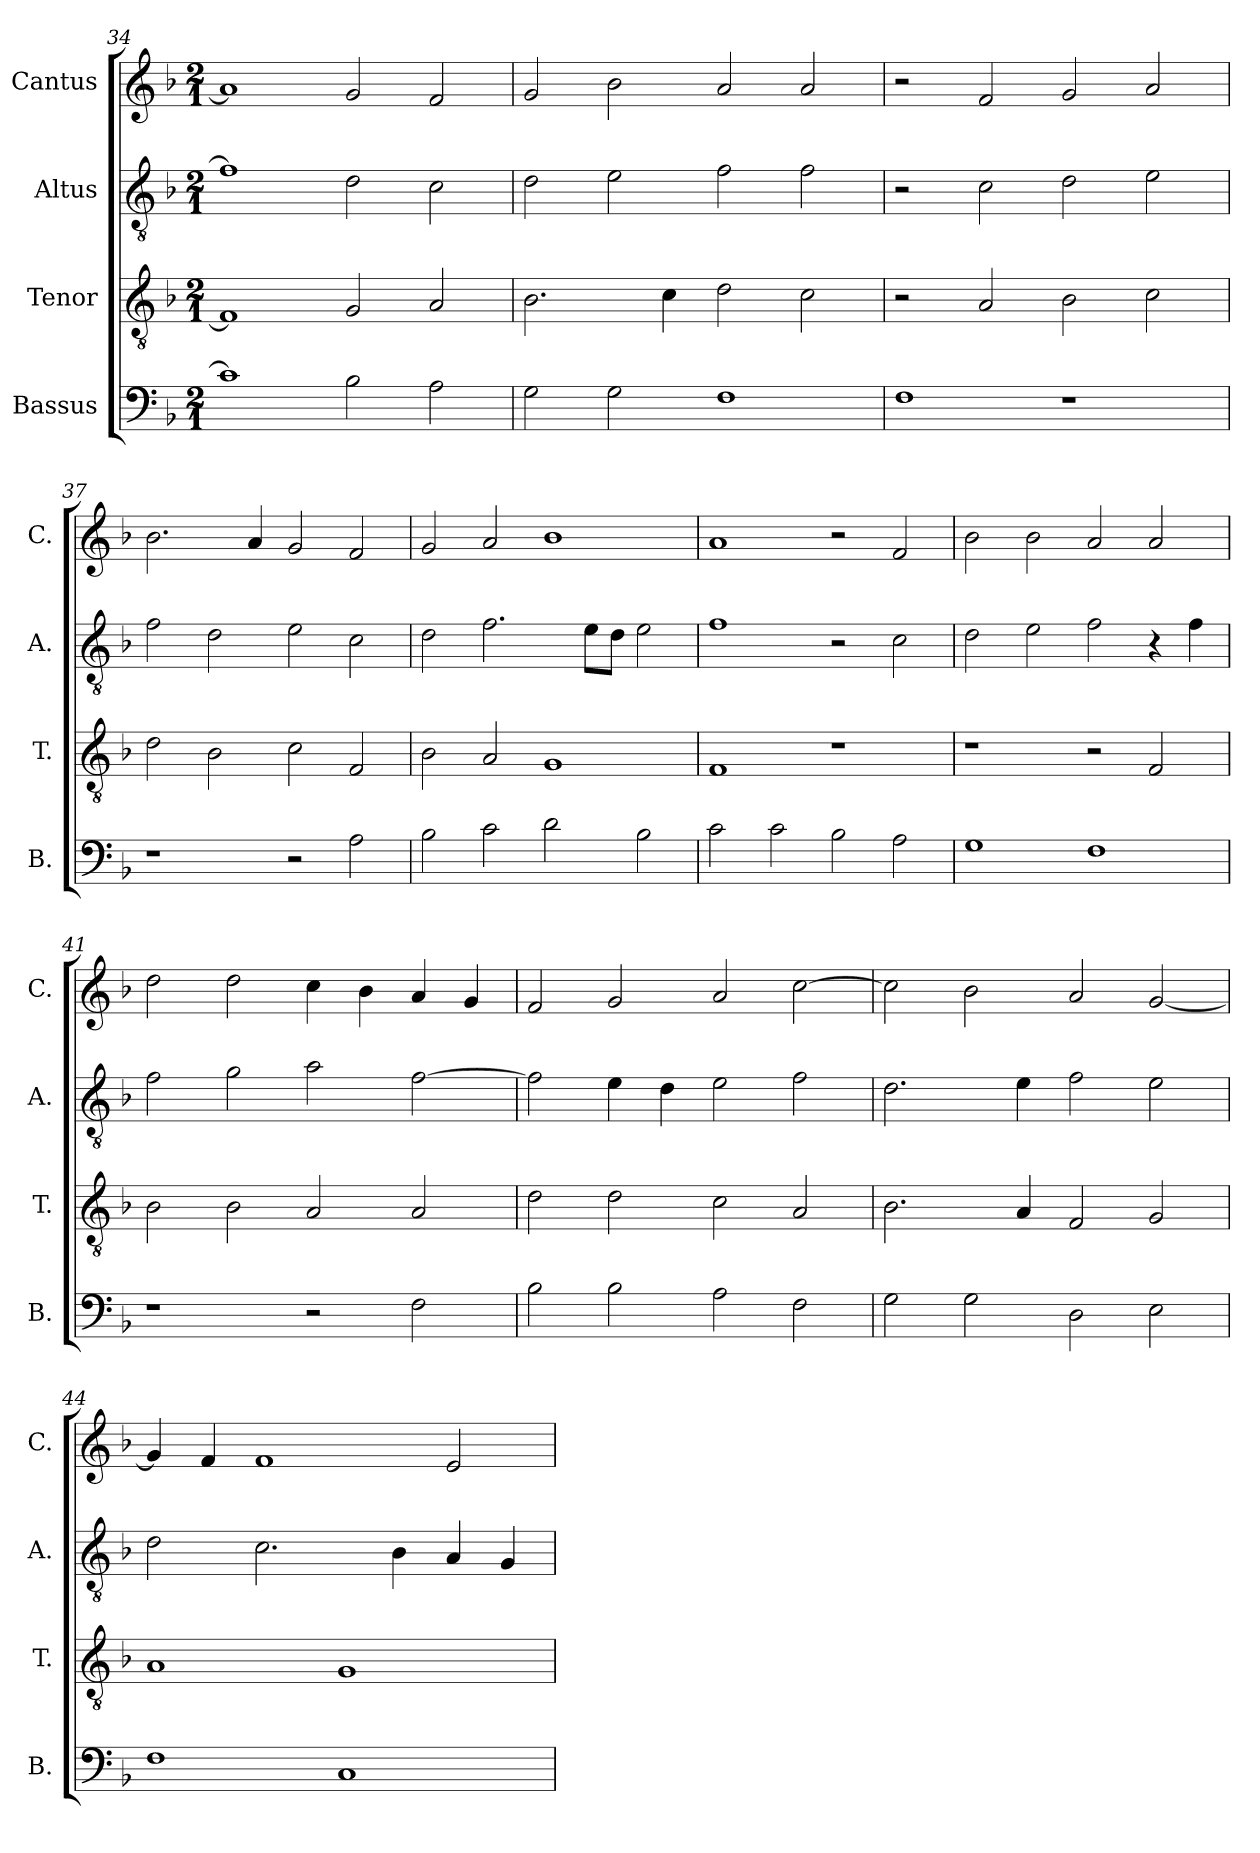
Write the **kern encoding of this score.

**kern	**kern	**kern	**kern
*part4	*part3	*part2	*part1
*staff4	*staff3	*staff2	*staff1
*I"Bassus	*I"Tenor	*I"Altus	*I"Cantus
*I'B.	*I'T.	*I'A.	*I'C.
*clefF4	*clefGv2	*clefGv2	*clefG2
*k[b-]	*k[b-]	*k[b-]	*k[b-]
*M2/1	*M2/1	*M2/1	*M2/1
=34	=34	=34	=34
1c]	1F]	1f]	1a]
2B-\	2G/	2d\	2g/
2A\	2A/	2c\	2f/
=35	=35	=35	=35
2G\	2.B-\	2d\	2g/
2G\	.	2e\	2b-\
.	4c\	.	.
1F	2d\	2f\	2a/
.	2c\	2f\	2a/
=36	=36	=36	=36
1F	2r	2r	2r
.	2A/	2c\	2f/
1r	2B-\	2d\	2g/
.	2c\	2e\	2a/
=37	=37	=37	=37
1r	2d\	2f\	2.b-\
.	2B-\	2d\	.
.	.	.	4a/
2r	2c\	2e\	2g/
2A\	2F/	2c\	2f/
=38	=38	=38	=38
2B-\	2B-\	2d\	2g/
2c\	2A/	2.f\	2a/
2d\	1G	.	1b-
.	.	8e\L	.
.	.	8d\J	.
2B-\	.	2e\	.
!!LO:LB:g=z
=39	=39	=39	=39
2c\	1F	1f	1a
2c\	.	.	.
2B-\	1r	2r	2r
2A\	.	2c\	2f/
=40	=40	=40	=40
1G	1r	2d\	2b-\
.	.	2e\	2b-\
1F	2r	2f\	2a/
.	2F/	4r	2a/
.	.	4f\	.
=41	=41	=41	=41
1r	2B-\	2f\	2dd\
.	2B-\	2g\	2dd\
2r	2A/	2a\	4cc\
.	.	.	4b-\
2F\	2A/	[2f\	4a/
.	.	.	4g/
=42	=42	=42	=42
2B-\	2d\	2f\]	2f/
2B-\	2d\	4e\	2g/
.	.	4d\	.
2A\	2c\	2e\	2a/
2F\	2A/	2f\	[2cc\
=43	=43	=43	=43
2G\	2.B-\	2.d\	2cc\]
2G\	.	.	2b-\
.	4A/	4e\	.
2D\	2F/	2f\	2a/
2E\	2G/	2e\	[2g/
=44	=44	=44	=44
1F	1A	2d\	4g/]
.	.	.	4f/
.	.	2.c\	1f
1C	1G	.	.
.	.	4B-\	.
.	.	4A/	2e/
.	.	4G/	.
=	=	=	=
*-	*-	*-	*-
